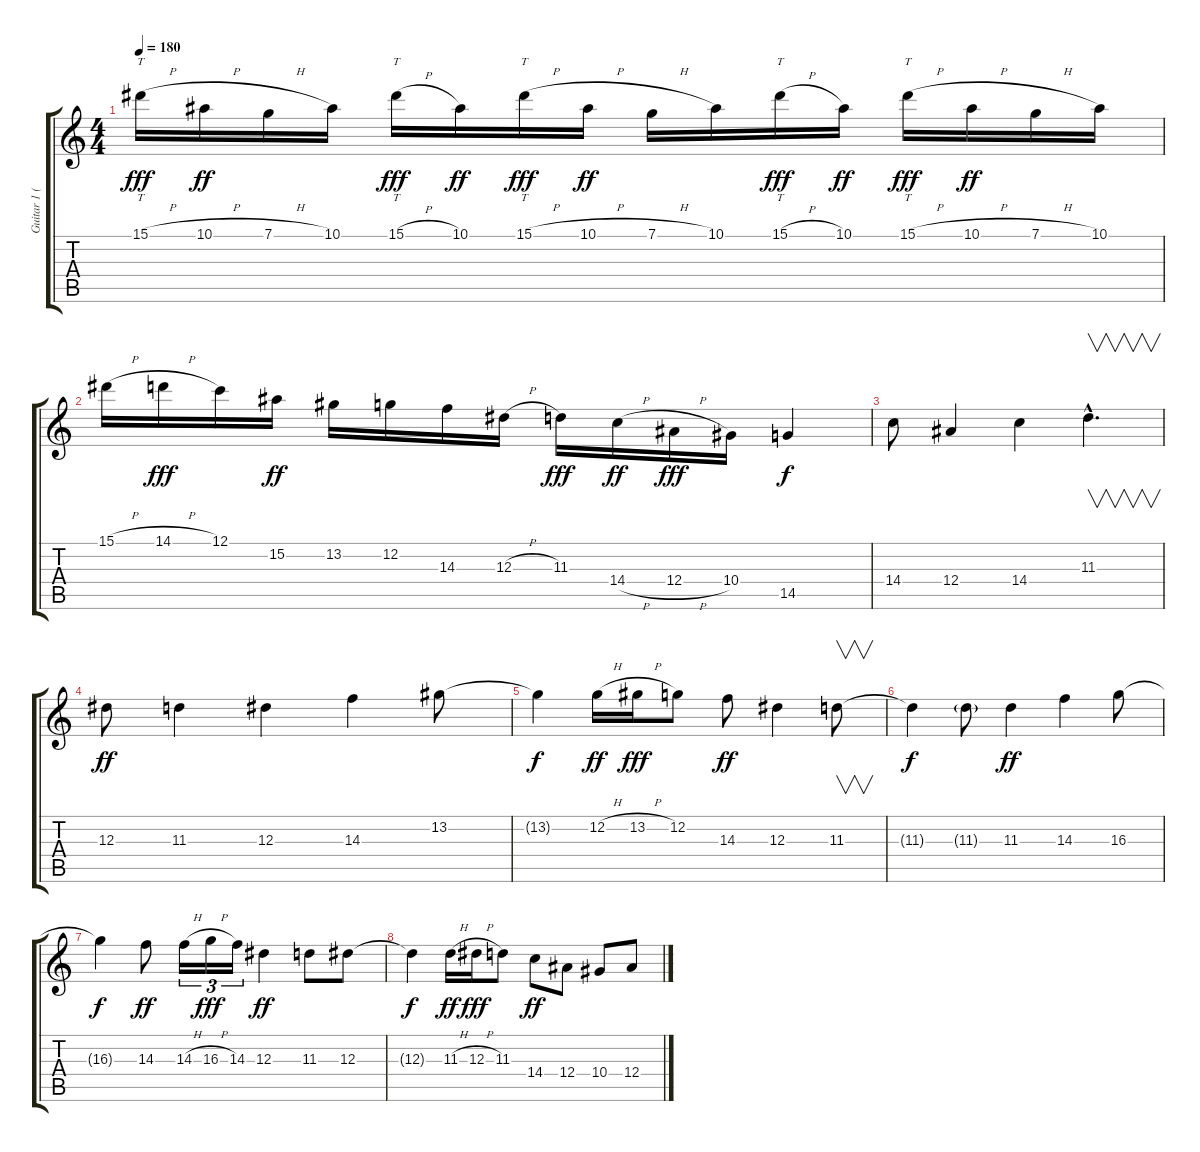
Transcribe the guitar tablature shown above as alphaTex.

\track ("Guitar 1 (Solo)" "Guitar 1 (") {instrument distortionguitar}
\staff {score tabs}
\tuning (C4 G3 Eb3 Bb2 F2 C2) {hide}
\ts (4 4)
\tempo 180
\clef g2
\ks c
15.1{h}.16{tt dy fff} 10.1{h}.16{dy ff} 7.1{h}.16 10.1.16 15.1{h}.16{tt dy fff} 10.1.16{dy ff} 15.1{h}.16{tt dy fff} 10.1{h}.16{dy ff} 7.1{h}.16 10.1.16 15.1{h}.16{tt dy fff} 10.1.16{dy ff} 15.1{h}.16{tt dy fff} 10.1{h}.16{dy ff} 7.1{h}.16 10.1.16 |
15.1{h}.16 14.1{h}.16{dy fff} 12.1.16 15.2.16{dy ff} 13.2.16 12.2.16 14.3.16 12.3{h}.16 11.3.16{dy fff} 14.4{h}.16{dy ff} 12.4{h}.16{dy fff} 10.4.16 14.5.4{dy f} |
14.4.8{balance 12} 12.4.4 14.4.4 11.3{hac}.4{v d} |
12.3.8{dy ff balance 10} 11.3.4 12.3.4 14.3.4 13.2.8 |
13.2{t}.4{dy f} 12.2{h}.16{dy ff} 13.2{h}.16{dy fff} 12.2.8 14.3.8{dy ff} 12.3.4 11.3.8{v} |
11.3{t}.4{dy f} 11.3{g}.8 11.3.4{dy ff} 14.3.4 16.3.8 |
16.3{t}.4{dy f} 14.3.8{dy ff} 14.3{h}.16{tu (3 2)} 16.3{h}.16{tu (3 2) dy fff} 14.3.16{tu (3 2)} 12.3.4{dy ff} 11.3.8 12.3.8 |
12.3{t}.4{dy f} 11.3{h}.16{dy ff} 12.3{h}.16{dy fff} 11.3.8 14.4.8{dy ff} 12.4.8 10.4.8 12.4.8
